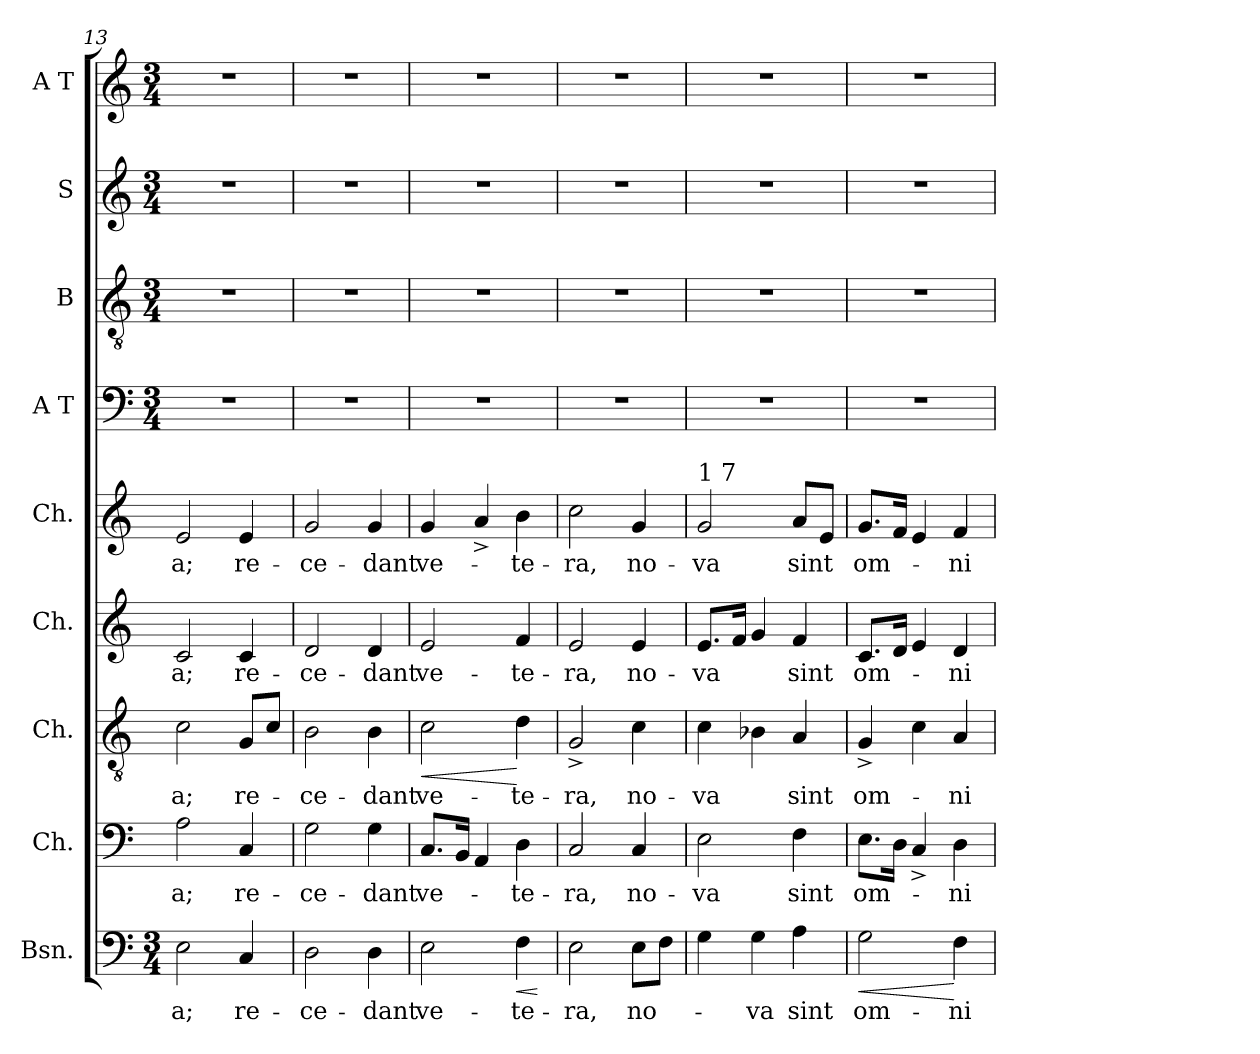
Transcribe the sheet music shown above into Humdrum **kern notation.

**kern	**text	**dynam	**kern	**text	**kern	**text	**dynam	**kern	**text	**kern	**text	**kern	**kern	**kern	**kern
*part9	*part9	*part9	*part8	*part8	*part7	*part7	*part7	*part6	*part6	*part5	*part5	*part4	*part3	*part2	*part1
*staff9	*staff9	*staff9	*staff8	*staff8	*staff7	*staff7	*staff7	*staff6	*staff6	*staff5	*staff5	*staff4	*staff3	*staff2	*staff1
*I"Bsn.	*	*	*I"Ch.	*	*I"Ch.	*	*	*I"Ch.	*	*I"Ch.	*	*I"A T	*I"B	*I"S	*I"A T
*I'Bsn.	*	*	*I'Ch	*	*I'Ch	*	*	*I'Ch	*	*I'Ch	*	*	*	*	*
*clefF4	*	*	*clefF4	*	*clefGv2	*	*	*clefG2	*	*clefG2	*	*clefF4	*clefGv2	*clefG2	*clefG2
*k[]	*	*	*k[]	*	*k[]	*	*	*k[]	*	*k[]	*	*k[]	*k[]	*k[]	*k[]
*C:	*	*	*C:	*	*C:	*	*	*C:	*	*C:	*	*C:	*C:	*C:	*C:
*M3/4	*	*	*	*	*	*	*	*	*	*	*	*M3/4	*M3/4	*M3/4	*M3/4
=13	=13	=13	=13	=13	=13	=13	=13	=13	=13	=13	=13	=13	=13	=13	=13
!	!LO:LY:b	!	!	!LO:LY:a	!	!LO:LY:b	!	!	!LO:LY:a	!	!LO:LY:b	!	!	!	!
2E\	-a;	.	2A\	-a;	2c\	-a;	.	2c/	-a;	2e/	-a;	2.r	2.r	2.r	2.r
!	!LO:LY:b	!	!	!LO:LY:a	!	!LO:LY:b	!	!	!LO:LY:a	!	!LO:LY:b	!	!	!	!
4C/	re-	.	4C/	re-	8G/L	re-	.	4c/	re-	4e/	re-	.	.	.	.
.	.	.	.	.	8c/J	.	.	.	.	.	.	.	.	.	.
=14	=14	=14	=14	=14	=14	=14	=14	=14	=14	=14	=14	=14	=14	=14	=14
!	!LO:LY:b	!	!	!LO:LY:a	!	!LO:LY:b	!	!	!LO:LY:a	!	!LO:LY:b	!	!	!	!
2D\	-ce-	.	2G\	-ce-	2B\	-ce-	.	2d/	-ce-	2g/	-ce-	2.r	2.r	2.r	2.r
!	!LO:LY:b	!	!	!LO:LY:a	!	!LO:LY:b	!	!	!LO:LY:a	!	!LO:LY:b	!	!	!	!
4D\	-dant	.	4G\	-dant	4B\	-dant	.	4d/	-dant	4g/	-dant	.	.	.	.
=15	=15	=15	=15	=15	=15	=15	=15	=15	=15	=15	=15	=15	=15	=15	=15
!	!LO:LY:b	!	!	!LO:LY:a	!	!LO:LY:b	!LO:HP:b	!	!LO:LY:a	!	!LO:LY:b	!	!	!	!
2E\	ve-	.	8.C/L	ve-	2c\	ve-	<	2e/	ve-	4g/	ve-	2.r	2.r	2.r	2.r
.	.	.	16BB/Jk	.	.	.	.	.	.	.	.	.	.	.	.
.	.	.	4AA/	.	.	.	.	.	.	4a^</	.	.	.	.	.
!	!LO:LY:b	!LO:HP:b	!	!LO:LY:a	!	!LO:LY:b	!	!	!LO:LY:a	!	!LO:LY:b	!	!	!	!
4F\	-te-	<	4D\	-te-	4d\	-te-	[	4f/	-te-	4b\	-te-	.	.	.	.
.	.	[	.	.	.	.	.	.	.	.	.	.	.	.	.
=16	=16	=16	=16	=16	=16	=16	=16	=16	=16	=16	=16	=16	=16	=16	=16
!	!LO:LY:b	!	!	!LO:LY:a	!	!LO:LY:b	!	!	!LO:LY:a	!	!LO:LY:b	!	!	!	!
2E\	-ra,	.	2C/	-ra,	2G^</	-ra,	.	2e/	-ra,	2cc\	-ra,	2.r	2.r	2.r	2.r
!	!LO:LY:b	!	!	!LO:LY:a	!	!LO:LY:b	!	!	!LO:LY:a	!	!LO:LY:b	!	!	!	!
8E\L	no-	.	4C/	no-	4c\	no-	.	4e/	no-	4g/	no-	.	.	.	.
8F\J	.	.	.	.	.	.	.	.	.	.	.	.	.	.	.
!!LO:LB:g=z
=17	=17	=17	=17	=17	=17	=17	=17	=17	=17	=17	=17	=17	=17	=17	=17
!	!	!	!	!	!	!	!	!	!	!LO:TX:a:t=1 7	!	!	!	!	!
!	!	!	!	!LO:LY:a	!	!LO:LY:b	!	!	!LO:LY:a	!	!LO:LY:b	!	!	!	!
4G\	.	.	2E\	-va	4c\	-va	.	8.e/L	-va	2g/	-va	2.r	2.r	2.r	2.r
.	.	.	.	.	.	.	.	16f/Jk	.	.	.	.	.	.	.
!	!LO:LY:b	!	!	!	!	!	!	!	!	!	!	!	!	!	!
4G\	-va	.	.	.	4B-X\	.	.	4g/	.	.	.	.	.	.	.
!	!LO:LY:b	!	!	!LO:LY:a	!	!LO:LY:b	!	!	!LO:LY:a	!	!LO:LY:b	!	!	!	!
4A\	sint	.	4F\	sint	4A/	sint	.	4f/	sint	8a/L	sint	.	.	.	.
.	.	.	.	.	.	.	.	.	.	8e/J	.	.	.	.	.
=18	=18	=18	=18	=18	=18	=18	=18	=18	=18	=18	=18	=18	=18	=18	=18
!	!LO:LY:b	!LO:HP:b	!	!LO:LY:a	!	!LO:LY:b	!	!	!LO:LY:a	!	!LO:LY:b	!	!	!	!
2G\	om-	<	8.E\L	om-	4G^</	om-	.	8.c/L	om-	8.g/L	om-	2.r	2.r	2.r	2.r
.	.	.	16D\Jk	.	.	.	.	16d/Jk	.	16f/Jk	.	.	.	.	.
.	.	.	4C^</	.	4c\	.	.	4e/	.	4e/	.	.	.	.	.
!	!LO:LY:b	!	!	!LO:LY:a	!	!LO:LY:b	!	!	!LO:LY:a	!	!LO:LY:b	!	!	!	!
4F\	-ni-	[	4D\	-ni-	4A/	-ni-	.	4d/	-ni-	4f/	-ni-	.	.	.	.
=	=	=	=	=	=	=	=	=	=	=	=	=	=	=	=
*-	*-	*-	*-	*-	*-	*-	*-	*-	*-	*-	*-	*-	*-	*-	*-
